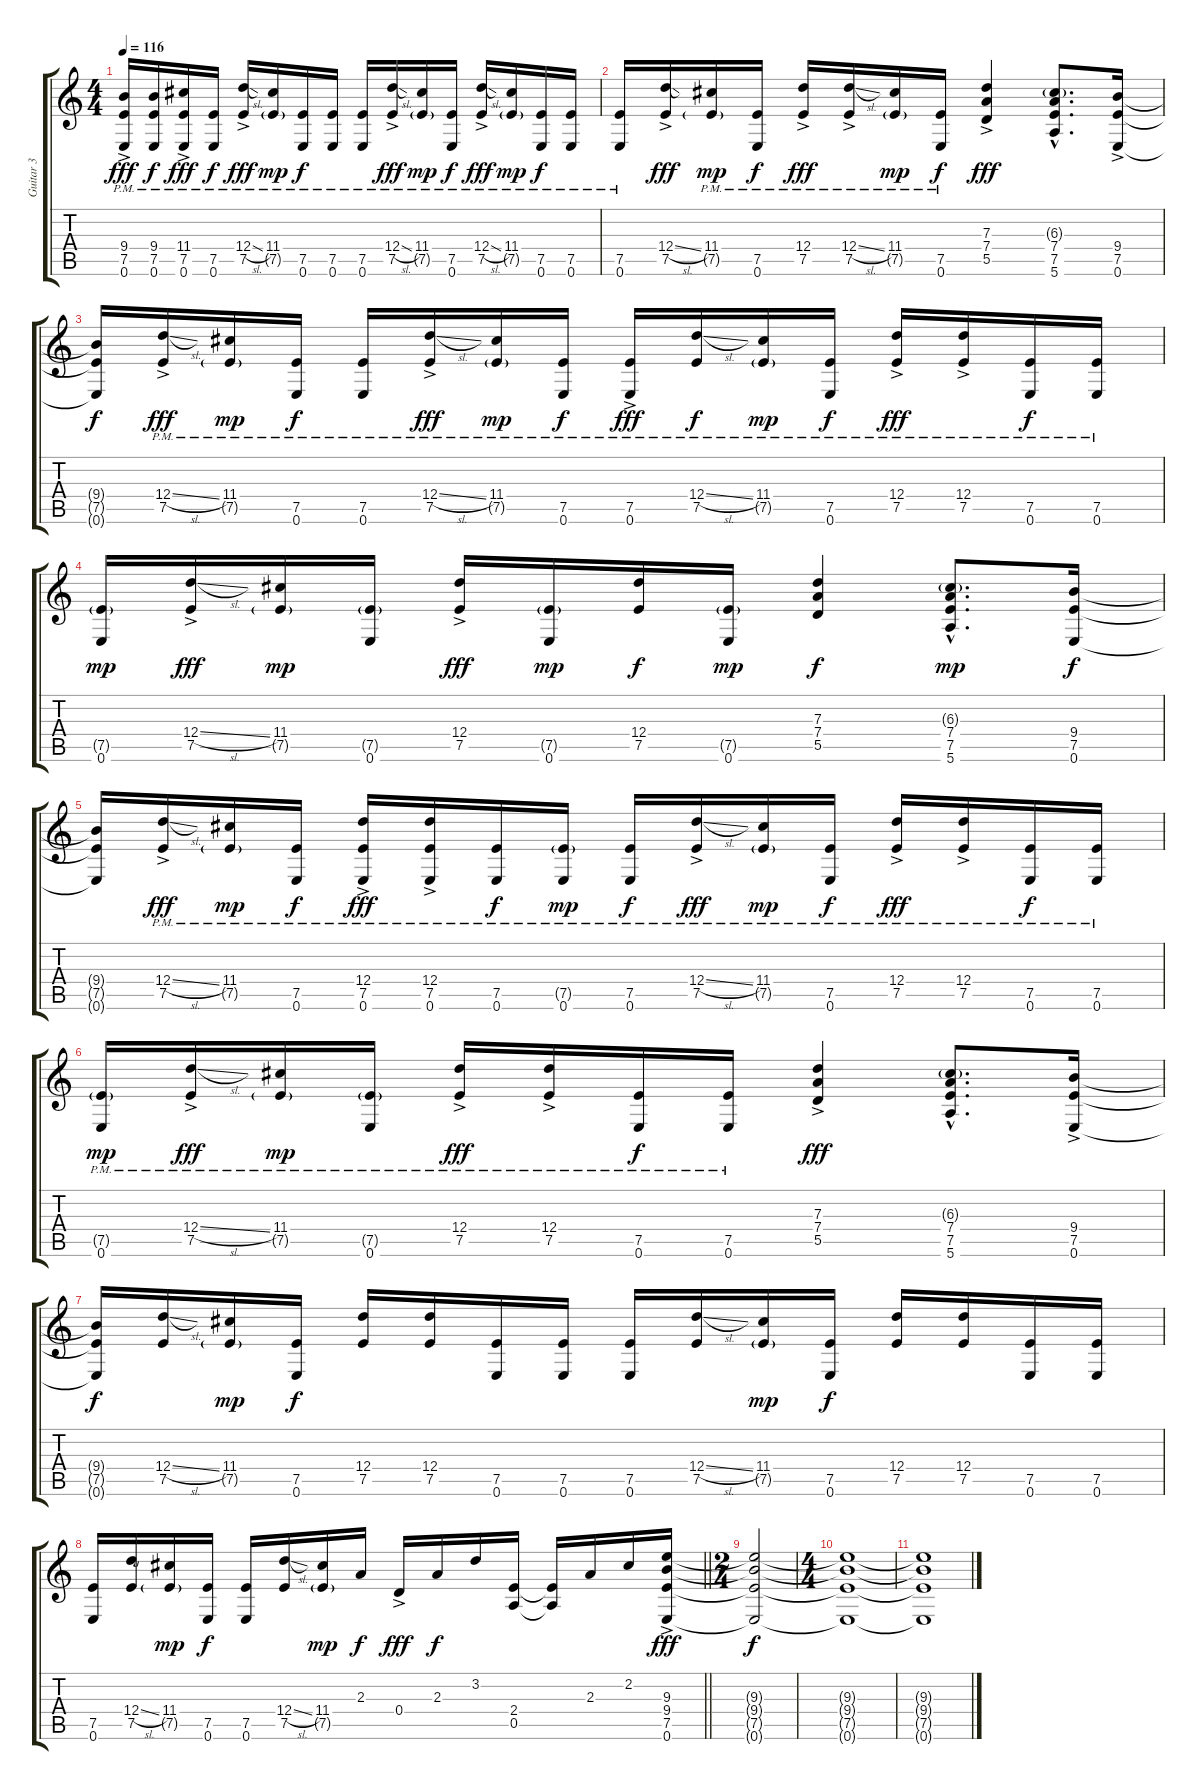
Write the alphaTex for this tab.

\track ("Guitar 3" "Guitar 3") {instrument acousticguitarsteel}
\staff {score tabs}
\tuning (E4 B3 G3 D3 A2 E2) {hide}
\ts (4 4)
\tempo 116
\clef g2
\ks c
(9.4{ac} 7.5{ac pm} 0.6{ac pm}).16{dy fff} (9.4 7.5{pm} 0.6{pm}).16{dy f} (11.4{ac} 7.5{ac pm} 0.6{ac pm}).16{dy fff} (7.5{pm} 0.6{pm}).16{dy f} (12.4{sl ac} 7.5{ac pm}).16{dy fff} (11.4 7.5{g pm}).16{dy mp} (7.5{pm} 0.6{pm}).16{dy f} (7.5{pm} 0.6{pm}).16 (7.5{pm} 0.6{pm}).16 (12.4{sl ac} 7.5{ac pm}).16{dy fff} (11.4 7.5{g pm}).16{dy mp} (7.5{pm} 0.6{pm}).16{dy f} (12.4{sl ac} 7.5{ac pm}).16{dy fff} (11.4 7.5{g pm}).16{dy mp} (7.5{pm} 0.6{pm}).16{dy f} (7.5{pm} 0.6{pm}).16 |
(7.5{pm} 0.6{pm}).16 (12.4{sl ac} 7.5{ac}).16{dy fff} (11.4 7.5{g pm}).16{dy mp} (7.5{pm} 0.6{pm}).16{dy f} (12.4{ac} 7.5{ac pm}).16{dy fff} (12.4{sl ac} 7.5{ac pm}).16 (11.4 7.5{g pm}).16{dy mp} (7.5{pm} 0.6{pm}).16{dy f} (7.3{ac} 7.4{ac} 5.5{ac}).4{dy fff} (6.3{g hac} 7.4{hac} 7.5{hac} 5.6{hac}).8{d} (9.4{ac} 7.5{ac} 0.6{ac}).16 |
(9.4{t} 7.5{t} 0.6{t}).16{dy f} (12.4{sl ac} 7.5{ac pm}).16{dy fff} (11.4 7.5{g pm}).16{dy mp} (7.5{pm} 0.6{pm}).16{dy f} (7.5{pm} 0.6{pm}).16 (12.4{sl ac} 7.5{ac pm}).16{dy fff} (11.4 7.5{g pm}).16{dy mp} (7.5{pm} 0.6{pm}).16{dy f} (7.5{ac pm} 0.6{ac pm}).16{dy fff} (12.4{sl} 7.5{pm}).16{dy f} (11.4 7.5{g pm}).16{dy mp} (7.5{pm} 0.6{pm}).16{dy f} (12.4{ac} 7.5{ac pm}).16{dy fff} (12.4{ac} 7.5{ac pm}).16 (7.5{pm} 0.6{pm}).16{dy f} (7.5{pm} 0.6{pm}).16 |
(7.5{g} 0.6).16{dy mp} (12.4{sl} 7.5{ac}).16{dy fff} (11.4 7.5{g}).16{dy mp} (7.5{g} 0.6).16 (12.4{ac} 7.5{ac}).16{dy fff} (7.5{g} 0.6).16{dy mp} (12.4 7.5).16{dy f} (7.5{g} 0.6).16{dy mp} (7.3 7.4 5.5).4{dy f} (6.3{g hac} 7.4{hac} 7.5{hac} 5.6{hac}).8{d dy mp} (9.4 7.5 0.6).16{dy f} |
(9.4{t} 7.5{t} 0.6{t}).16 (12.4{sl ac} 7.5{ac pm}).16{dy fff} (11.4 7.5{g pm}).16{dy mp} (7.5{pm} 0.6{pm}).16{dy f} (12.4{ac} 7.5{ac pm} 0.6{ac pm}).16{dy fff} (12.4{ac} 7.5{ac pm} 0.6{ac pm}).16 (7.5{pm} 0.6{pm}).16{dy f} (7.5{g pm} 0.6{pm}).16{dy mp} (7.5{pm} 0.6{pm}).16{dy f} (12.4{sl ac} 7.5{ac pm}).16{dy fff} (11.4 7.5{g pm}).16{dy mp} (7.5{pm} 0.6{pm}).16{dy f} (12.4{ac} 7.5{ac pm}).16{dy fff} (12.4{ac} 7.5{ac pm}).16 (7.5{pm} 0.6{pm}).16{dy f} (7.5{pm} 0.6{pm}).16 |
(7.5{g pm} 0.6{pm}).16{dy mp} (12.4{sl ac} 7.5{ac pm}).16{dy fff} (11.4 7.5{g pm}).16{dy mp} (7.5{g pm} 0.6{pm}).16 (12.4{ac} 7.5{ac pm}).16{dy fff} (12.4{ac} 7.5{ac pm}).16 (7.5{pm} 0.6{pm}).16{dy f} (7.5{pm} 0.6{pm}).16 (7.3{ac} 7.4{ac} 5.5{ac}).4{dy fff} (6.3{g hac} 7.4{hac} 7.5{hac} 5.6{hac}).8{d} (9.4{ac} 7.5{ac} 0.6{ac}).16 |
(9.4{t} 7.5{t} 0.6{t}).16{dy f} (12.4{sl} 7.5).16 (11.4 7.5{g}).16{dy mp} (7.5 0.6).16{dy f} (12.4 7.5).16 (12.4 7.5).16 (7.5 0.6).16 (7.5 0.6).16 (7.5 0.6).16 (12.4{sl} 7.5).16 (11.4 7.5{g}).16{dy mp} (7.5 0.6).16{dy f} (12.4 7.5).16 (12.4 7.5).16 (7.5 0.6).16 (7.5 0.6).16 |
\barLineRight lightlight
(7.5 0.6).16 (12.4{sl} 7.5).16 (11.4 7.5{g}).16{dy mp} (7.5 0.6).16{dy f} (7.5 0.6).16 (12.4{sl} 7.5).16 (11.4 7.5{g}).16{dy mp} 2.3.16{dy f} 0.4{ac}.16{dy fff} 2.3.16{dy f} 3.2.16 (2.4 0.5).16 (2.4{t} 0.5{t}).16 2.3.16 2.2.16 (9.3{ac} 9.4{ac} 7.5{ac} 0.6{ac}).16{dy fff} |
\ts (2 4)
(9.3{t} 9.4{t} 7.5{t} 0.6{t}).2{dy f} |
\ts (4 4)
(9.3{t} 9.4{t} 7.5{t} 0.6{t}).1 |
(9.3{t} 9.4{t} 7.5{t} 0.6{t}).1
